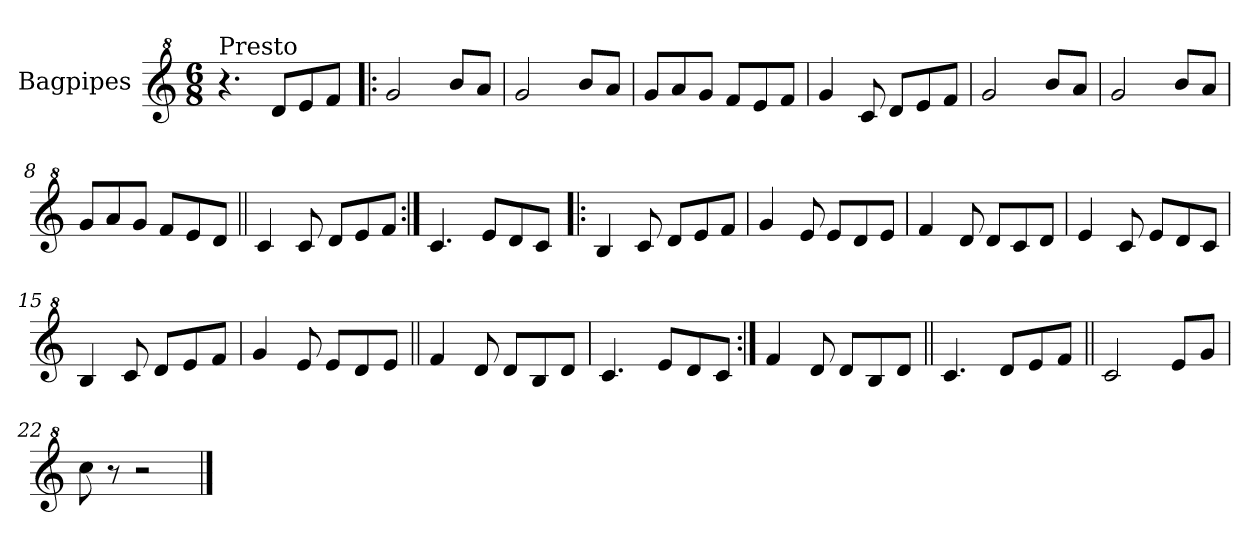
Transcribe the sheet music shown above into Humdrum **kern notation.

**kern
*part1
*staff1
*I"Bagpipes
*I'Bag
*clefG^2
*k[]
*C:
*M6/8
=1
!LO:TX:a:t=Presto
4.r
8dd/L
8ee/
8ff/J
=2!|:
2gg/
8bb/L
8aa/J
=3
2gg/
8bb/L
8aa/J
=4
8gg/L
8aa/
8gg/J
8ff/L
8ee/
8ff/J
=5
4gg/
8cc/
8dd/L
8ee/
8ff/J
=6
2gg/
8bb/L
8aa/J
=7
2gg/
8bb/L
8aa/J
=8
8gg/L
8aa/
8gg/J
8ff/L
8ee/
8dd/J
=9||
4cc/
8cc/
8dd/L
8ee/
8ff/J
!!LO:LB:g=z
=10:|!
4.cc/
8ee/L
8dd/
8cc/J
=11!|:
4b/
8cc/
8dd/L
8ee/
8ff/J
=12
4gg/
8ee/
8ee/L
8dd/
8ee/J
=13
4ff/
8dd/
8dd/L
8cc/
8dd/J
=14
4ee/
8cc/
8ee/L
8dd/
8cc/J
=15
4b/
8cc/
8dd/L
8ee/
8ff/J
=16
4gg/
8ee/
8ee/L
8dd/
8ee/J
=17||
4ff/
8dd/
8dd/L
8b/
8dd/J
!!LO:LB:g=z
=18
4.cc/
8ee/L
8dd/
8cc/J
=19:|!
4ff/
8dd/
8dd/L
8b/
8dd/J
=20||
4.cc/
8dd/L
8ee/
8ff/J
=21||
2cc/
8ee/L
8gg/J
=22
8ccc\
8r
2r
==
*-
